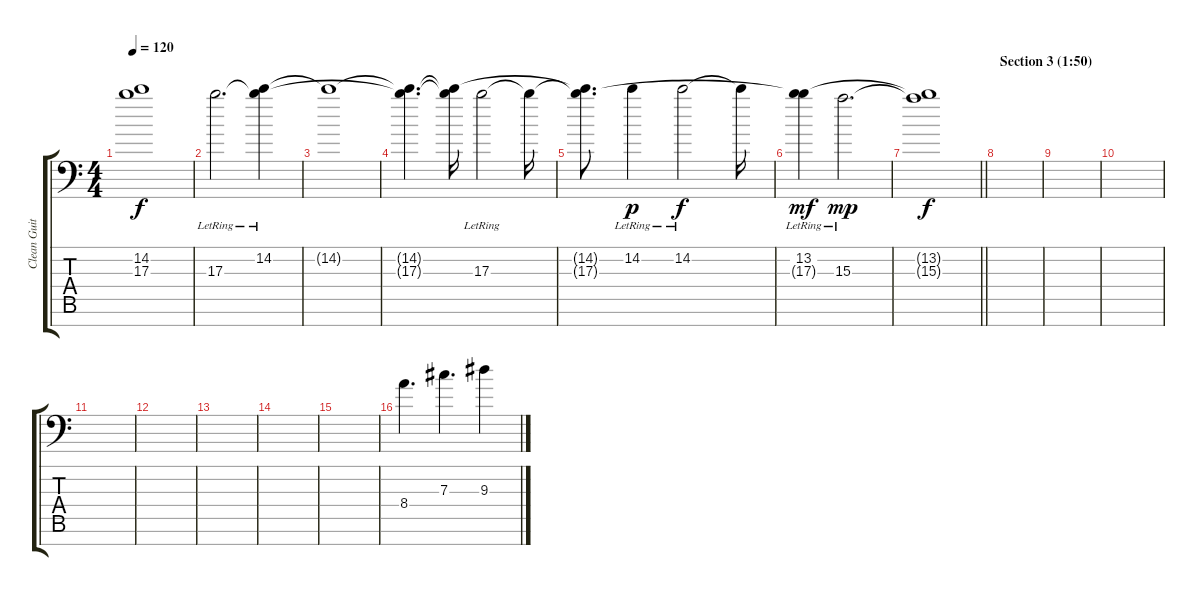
\track ("Clean Guitar" "Clean Guit") {instrument electricguitarclean}
\staff {score tabs}
\tuning (Eb4 Bb3 Gb3 Db3 Ab2 Eb2 Ab1) {hide}
\ts (4 4)
\tempo 120
\clef f4
\ks c
(14.2{t} 17.3{t}).1{dy f} |
17.3{lr}.2{d} (14.2{lr} 17.3{t}).4 |
14.2{t}.1 |
(14.2{t} 17.3{t}).4{d} (14.2{t} 17.3{t}).16 17.3{lr}.2 17.3{t}.16 |
(14.2{t} 17.3{t}).8{d} 14.2{lr}.4{dy p} 14.2{lr}.2{dy f} 14.2{t}.16 |
(13.2{lr} 17.3{t}).4{dy mf} 15.3{lr}.2{d dy mp} |
\barLineRight lightlight
(13.2{t} 15.3{t}).1{dy f} |
\section ("" "Section 3 (1:50)")
|
|
|
|
|
|
|
|
8.4.4{d} 7.3.4{d} 9.3.4
